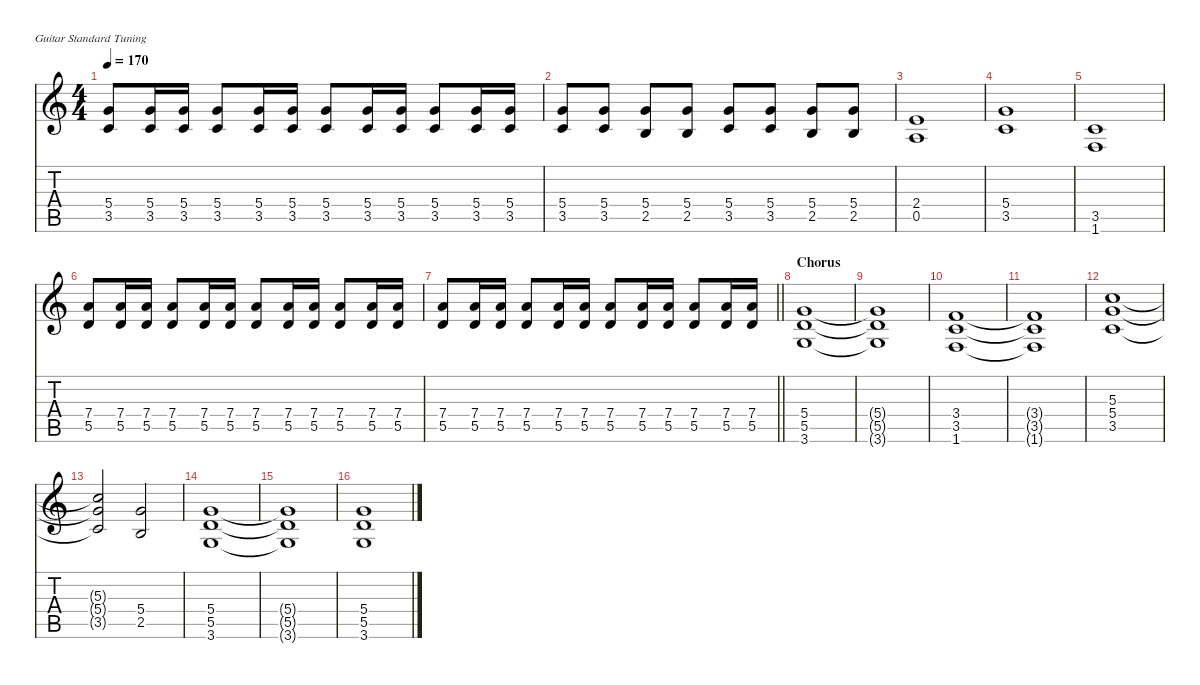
\defaultSystemsLayout 4
\hideDynamics
\bracketExtendMode nobrackets
\singleTrackTrackNamePolicy hidden
\multiTrackTrackNamePolicy hidden
\otherSystemsTrackNameOrientation horizontal
\track ("Dave" "dist.guit.") {instrument distortionguitar}
\staff {score tabs}
\tuning (E4 B3 G3 D3 A2 E2)
\ts (4 4)
\tempo 170
\clef g2
\ks c
(5.4 3.5).8{dy f beam Up} (5.4 3.5).16{beam Up} (5.4 3.5).16{beam Up} (5.4 3.5).8{beam Up} (5.4 3.5).16{beam Up} (5.4 3.5).16{beam Up} (5.4 3.5).8{beam Up} (5.4 3.5).16{beam Up} (5.4 3.5).16{beam Up} (5.4 3.5).8{beam Up} (5.4 3.5).16{beam Up} (5.4 3.5).16{beam Up} |
(5.4 3.5).8{beam Up} (5.4 3.5).8{beam Up} (5.4 2.5).8{beam Up} (5.4 2.5).8{beam Up} (5.4 3.5).8{beam Up} (5.4 3.5).8{beam Up} (5.4 2.5).8{beam Up} (5.4 2.5).8{beam Up} |
(2.4 0.5).1{beam Up} |
(5.4 3.5).1{beam Up} |
(3.5 1.6).1{beam Up} |
(7.4 5.5).8{beam Up} (7.4 5.5).16{beam Up} (7.4 5.5).16{beam Up} (7.4 5.5).8{beam Up} (7.4 5.5).16{beam Up} (7.4 5.5).16{beam Up} (7.4 5.5).8{beam Up} (7.4 5.5).16{beam Up} (7.4 5.5).16{beam Up} (7.4 5.5).8{beam Up} (7.4 5.5).16{beam Up} (7.4 5.5).16{beam Up} |
\barLineRight lightlight
(7.4 5.5).8{beam Up} (7.4 5.5).16{beam Up} (7.4 5.5).16{beam Up} (7.4 5.5).8{beam Up} (7.4 5.5).16{beam Up} (7.4 5.5).16{beam Up} (7.4 5.5).8{beam Up} (7.4 5.5).16{beam Up} (7.4 5.5).16{beam Up} (7.4 5.5).8{beam Up} (7.4 5.5).16{beam Up} (7.4 5.5).16{beam Up} |
\section ("" "Chorus")
(5.4 5.5 3.6).1{beam Up} |
(5.4{t} 5.5{t} 3.6{t}).1{beam Up} |
(3.4 3.5 1.6).1{beam Up} |
(3.4{t} 3.5{t} 1.6{t}).1{beam Up} |
(5.3 5.4 3.5).1{beam Up} |
(5.3{t} 5.4{t} 3.5{t}).2{beam Up} (5.4 2.5).2{beam Up} |
(5.4 5.5 3.6).1{beam Up} |
(5.4{t} 5.5{t} 3.6{t}).1{beam Up} |
(5.4 5.5 3.6).1{beam Up}
